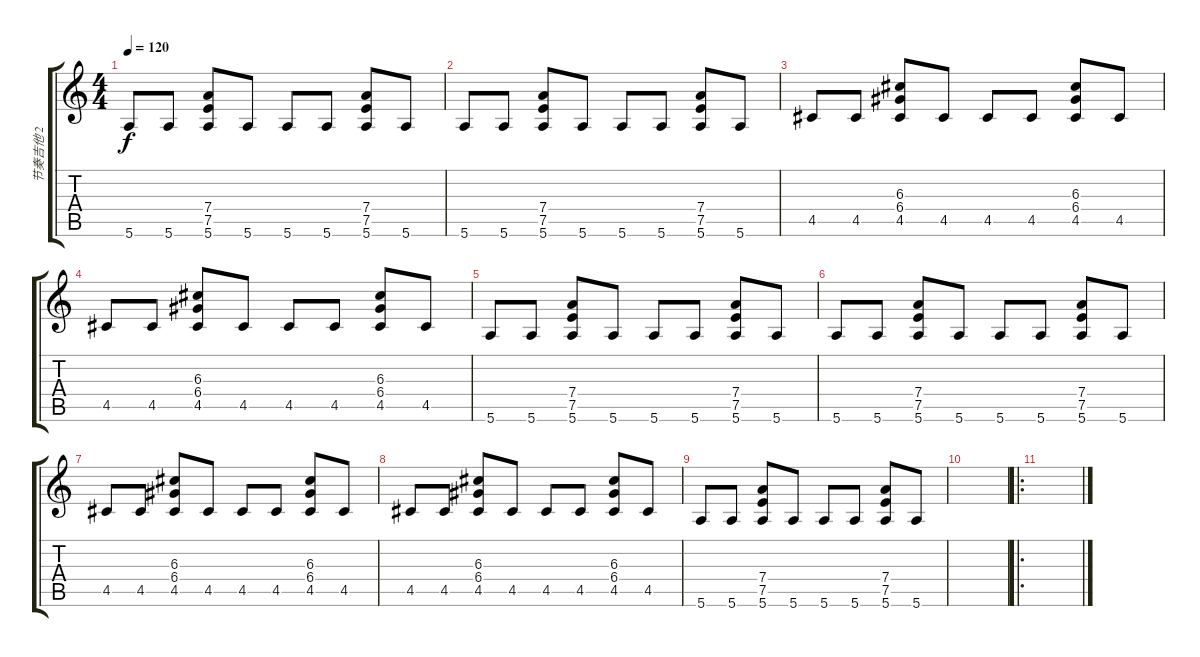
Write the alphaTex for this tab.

\track ("节奏吉他 2" "节奏吉他 2") {instrument overdrivenguitar}
\staff {score tabs}
\tuning (E4 B3 G3 D3 A2 E2) {hide}
\ts (4 4)
\tempo 120
\clef g2
\ks c
5.6.8{dy f} 5.6.8 (7.4 7.5 5.6).8 5.6.8 5.6.8 5.6.8 (7.4 7.5 5.6).8 5.6.8 |
5.6.8 5.6.8 (7.4 7.5 5.6).8 5.6.8 5.6.8 5.6.8 (7.4 7.5 5.6).8 5.6.8 |
4.5.8 4.5.8 (6.3 6.4 4.5).8 4.5.8 4.5.8 4.5.8 (6.3 6.4 4.5).8 4.5.8 |
4.5.8 4.5.8 (6.3 6.4 4.5).8 4.5.8 4.5.8 4.5.8 (6.3 6.4 4.5).8 4.5.8 |
5.6.8 5.6.8 (7.4 7.5 5.6).8 5.6.8 5.6.8 5.6.8 (7.4 7.5 5.6).8 5.6.8 |
5.6.8 5.6.8 (7.4 7.5 5.6).8 5.6.8 5.6.8 5.6.8 (7.4 7.5 5.6).8 5.6.8 |
4.5.8 4.5.8 (6.3 6.4 4.5).8 4.5.8 4.5.8 4.5.8 (6.3 6.4 4.5).8 4.5.8 |
4.5.8 4.5.8 (6.3 6.4 4.5).8 4.5.8 4.5.8 4.5.8 (6.3 6.4 4.5).8 4.5.8 |
5.6.8 5.6.8 (7.4 7.5 5.6).8 5.6.8 5.6.8 5.6.8 (7.4 7.5 5.6).8 5.6.8 |
|
\ro
